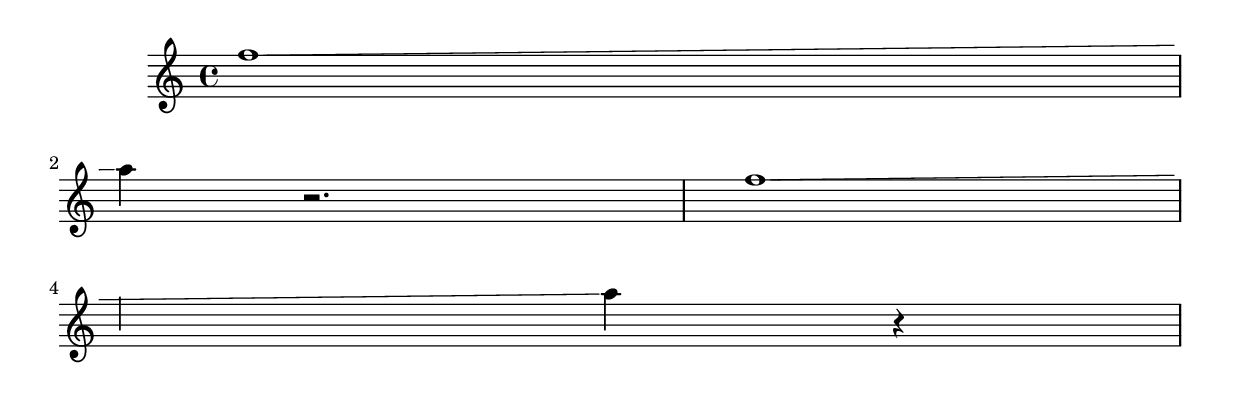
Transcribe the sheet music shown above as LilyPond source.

%% DO NOT EDIT this file manually; it is automatically
%% generated from LSR http://lsr.di.unimi.it
%% Make any changes in LSR itself, or in Documentation/snippets/new/ ,
%% and then run scripts/auxiliar/makelsr.py
%%
%% This file is in the public domain.
\version "2.18.0"

\header {
  lsrtags = "staff-notation, tweaks-and-overrides"

  texidoc = "
Setting the @code{breakable} property to @code{#t} in combination with
@code{after-line-breaking} allows a glissando to break if it occurs at
a line break:

"
  doctitle = "Making glissandi breakable"
} % begin verbatim

glissandoSkipOn = {
  \override NoteColumn.glissando-skip = ##t
  \hide NoteHead
  \override NoteHead.no-ledgers = ##t
}

\relative c'' {
  \override Glissando.breakable = ##t
  \override Glissando.after-line-breaking = ##t
  f1\glissando |
  \break
  a4 r2. |
  f1\glissando
  \once \glissandoSkipOn
  \break
  a2 a4 r4 |
}
